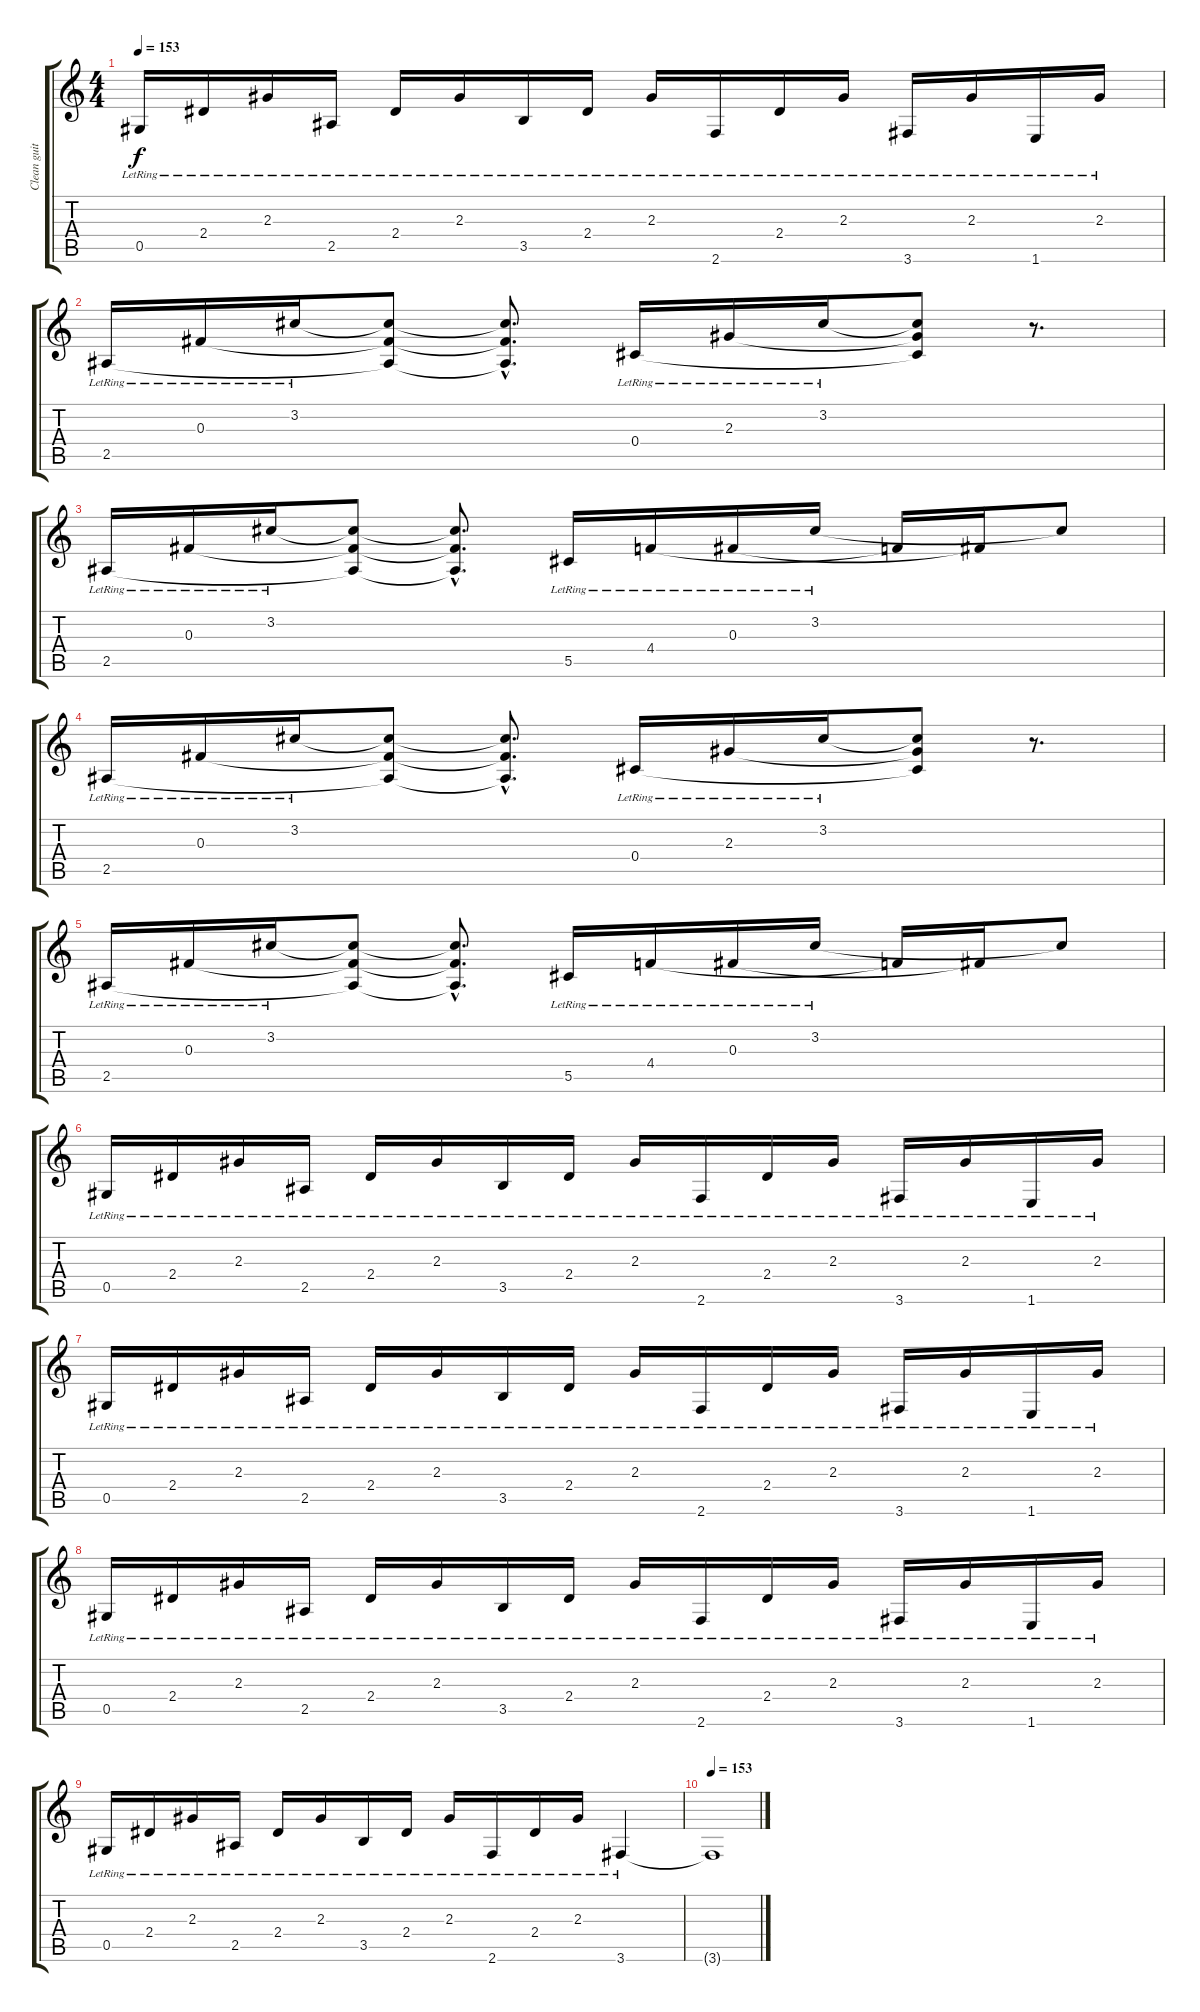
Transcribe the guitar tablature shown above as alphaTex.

\track ("Clean guitar 1" "Clean guit") {instrument acousticguitarsteel}
\staff {score tabs}
\tuning (Eb4 Bb3 Gb3 Db3 Ab2 Eb2) {hide}
\ts (4 4)
\tempo 153
\clef g2
\ks c
0.5{lr}.16{dy f} 2.4{lr}.16 2.3{lr}.16 2.5{lr}.16 2.4{lr}.16 2.3{lr}.16 3.5{lr}.16 2.4{lr}.16 2.3{lr}.16 2.6{lr}.16 2.4{lr}.16 2.3{lr}.16 3.6{lr}.16 2.3{lr}.16 1.6{lr}.16 2.3{lr}.16 |
2.5{lr}.16 0.3{lr}.16 3.2{lr}.16 (3.2{t} 0.3{t} 2.5{t}).8 (3.2{hac t} 0.3{hac t} 2.5{hac t}).8{d} 0.4{lr}.16 2.3{lr}.16 3.2{lr}.16 (3.2{t} 2.3{t} 0.4{t}).8 r.8{d} |
2.5{lr}.16 0.3{lr}.16 3.2{lr}.16 (3.2{t} 0.3{t} 2.5{t}).8 (3.2{hac t} 0.3{hac t} 2.5{hac t}).8{d} 5.5{lr}.16 4.4{lr}.16 0.3{lr}.16 3.2{lr}.16 4.4{t}.16 0.3{t}.16 3.2{t}.8 |
2.5{lr}.16 0.3{lr}.16 3.2{lr}.16 (3.2{t} 0.3{t} 2.5{t}).8 (3.2{hac t} 0.3{hac t} 2.5{hac t}).8{d} 0.4{lr}.16 2.3{lr}.16 3.2{lr}.16 (3.2{t} 2.3{t} 0.4{t}).8 r.8{d} |
2.5{lr}.16 0.3{lr}.16 3.2{lr}.16 (3.2{t} 0.3{t} 2.5{t}).8 (3.2{hac t} 0.3{hac t} 2.5{hac t}).8{d} 5.5{lr}.16 4.4{lr}.16 0.3{lr}.16 3.2{lr}.16 4.4{t}.16 0.3{t}.16 3.2{t}.8 |
0.5{lr}.16 2.4{lr}.16 2.3{lr}.16 2.5{lr}.16 2.4{lr}.16 2.3{lr}.16 3.5{lr}.16 2.4{lr}.16 2.3{lr}.16 2.6{lr}.16 2.4{lr}.16 2.3{lr}.16 3.6{lr}.16 2.3{lr}.16 1.6{lr}.16 2.3{lr}.16 |
0.5{lr}.16 2.4{lr}.16 2.3{lr}.16 2.5{lr}.16 2.4{lr}.16 2.3{lr}.16 3.5{lr}.16 2.4{lr}.16 2.3{lr}.16 2.6{lr}.16 2.4{lr}.16 2.3{lr}.16 3.6{lr}.16 2.3{lr}.16 1.6{lr}.16 2.3{lr}.16 |
0.5{lr}.16 2.4{lr}.16 2.3{lr}.16 2.5{lr}.16 2.4{lr}.16 2.3{lr}.16 3.5{lr}.16 2.4{lr}.16 2.3{lr}.16 2.6{lr}.16 2.4{lr}.16 2.3{lr}.16 3.6{lr}.16 2.3{lr}.16 1.6{lr}.16 2.3{lr}.16 |
0.5{lr}.16 2.4{lr}.16 2.3{lr}.16 2.5{lr}.16 2.4{lr}.16 2.3{lr}.16 3.5{lr}.16 2.4{lr}.16 2.3{lr}.16 2.6{lr}.16 2.4{lr}.16 2.3{lr}.16 3.6{lr}.4 |
\tempo 153
3.6{t}.1
